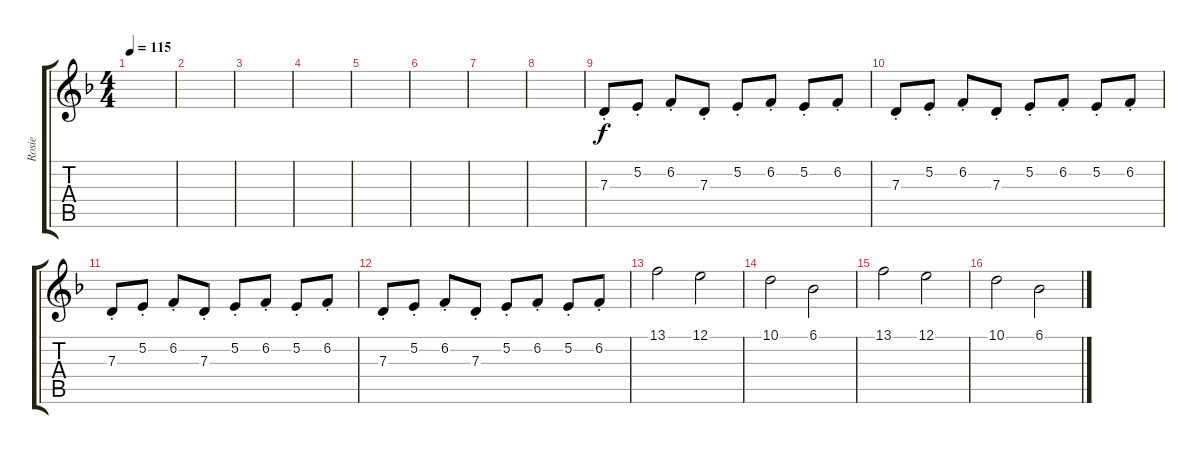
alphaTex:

\track ("Rosie" "Rosie") {instrument pad1newage}
\staff {score tabs}
\tuning (E4 B3 G3 D3 A2 E2) {hide}
\ts (4 4)
\tempo 115
\clef g2
\ks dminor
|
|
|
|
|
|
|
|
7.3{st}.8 5.2{st}.8 6.2{st}.8 7.3{st}.8 5.2{st}.8 6.2{st}.8 5.2{st}.8 6.2{st}.8 |
7.3{st}.8 5.2{st}.8 6.2{st}.8 7.3{st}.8 5.2{st}.8 6.2{st}.8 5.2{st}.8 6.2{st}.8 |
7.3{st}.8 5.2{st}.8 6.2{st}.8 7.3{st}.8 5.2{st}.8 6.2{st}.8 5.2{st}.8 6.2{st}.8 |
7.3{st}.8 5.2{st}.8 6.2{st}.8 7.3{st}.8 5.2{st}.8 6.2{st}.8 5.2{st}.8 6.2{st}.8 |
13.1.2 12.1.2 |
10.1.2 6.1.2 |
13.1.2 12.1.2 |
10.1.2 6.1.2
